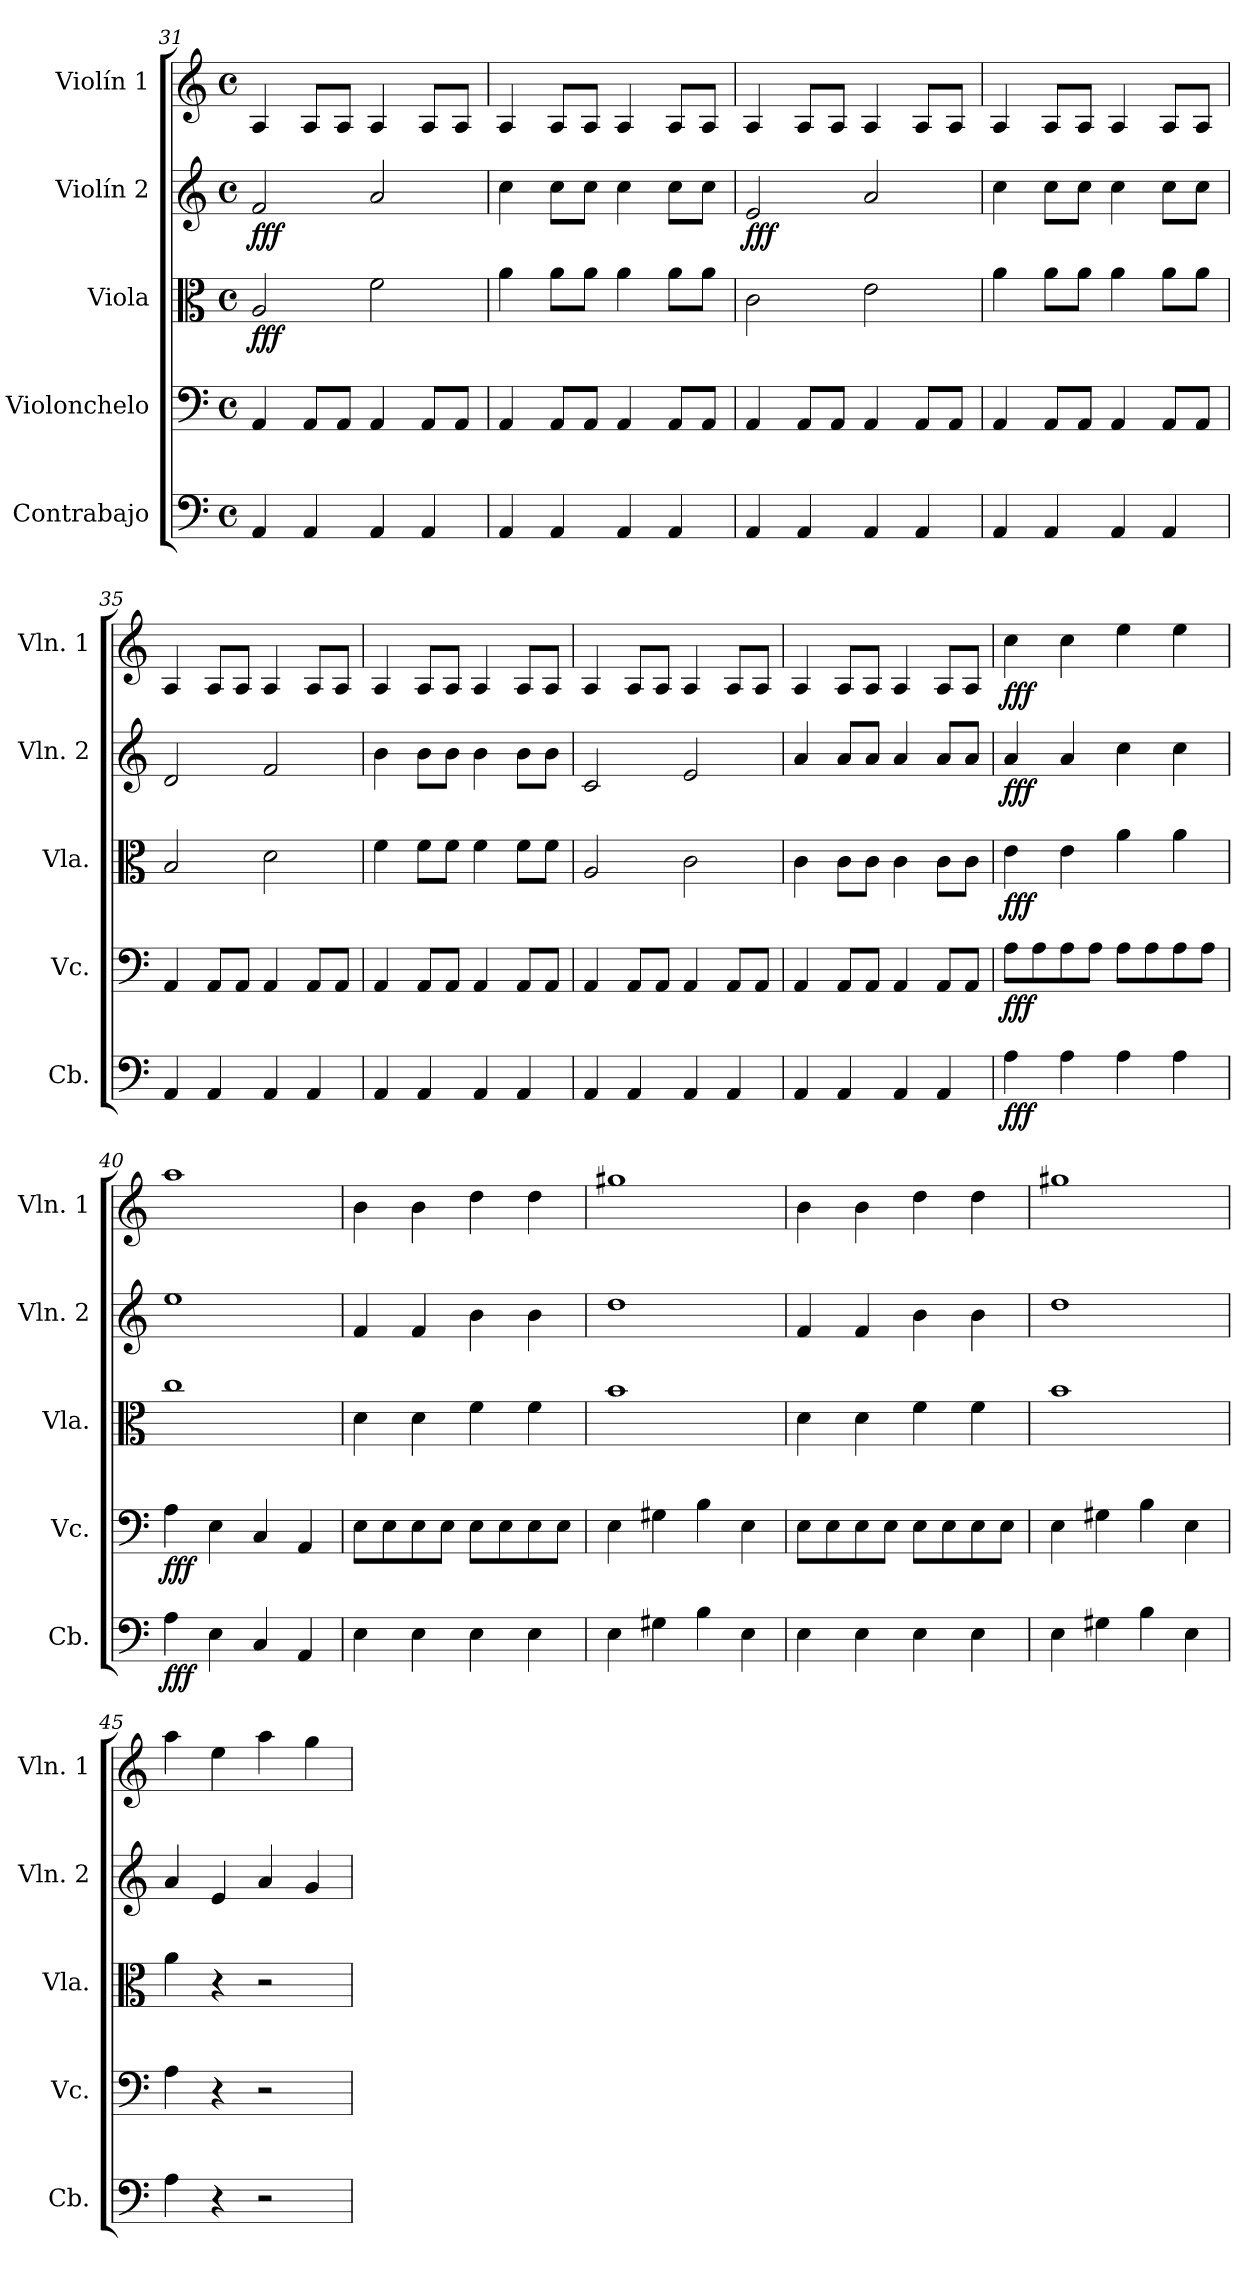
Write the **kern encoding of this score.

**kern	**dynam	**kern	**dynam	**kern	**dynam	**kern	**dynam	**kern	**dynam
*part5	*part5	*part4	*part4	*part3	*part3	*part2	*part2	*part1	*part1
*staff5	*staff5	*staff4	*staff4	*staff3	*staff3	*staff2	*staff2	*staff1	*staff1
*I"Contrabajo	*	*I"Violonchelo	*	*I"Viola	*	*I"Violín 2	*	*I"Violín 1	*
*I'Cb.	*	*I'Vc.	*	*I'Vla.	*	*I'Vln. 2	*	*I'Vln. 1	*
*clefF4	*	*clefF4	*	*clefC3	*	*clefG2	*	*clefG2	*
*ITrd7c12	*	*	*	*	*	*	*	*	*
*k[]	*	*k[]	*	*k[]	*	*k[]	*	*k[]	*
*M4/4	*	*M4/4	*	*M4/4	*	*M4/4	*	*M4/4	*
*met(c)	*	*met(c)	*	*met(c)	*	*met(c)	*	*met(c)	*
=31	=31	=31	=31	=31	=31	=31	=31	=31	=31
!	!	!	!	!	!LO:DY:b	!	!LO:DY:b	!	!
4AAA/	.	4AA/	.	2A/	fff	2f/	fff	4A/	.
4AAA/	.	8AA/L	.	.	.	.	.	8A/L	.
.	.	8AA/J	.	.	.	.	.	8A/J	.
4AAA/	.	4AA/	.	2f\	.	2a/	.	4A/	.
4AAA/	.	8AA/L	.	.	.	.	.	8A/L	.
.	.	8AA/J	.	.	.	.	.	8A/J	.
=32	=32	=32	=32	=32	=32	=32	=32	=32	=32
4AAA/	.	4AA/	.	4a\	.	4cc\	.	4A/	.
4AAA/	.	8AA/L	.	8a\L	.	8cc\L	.	8A/L	.
.	.	8AA/J	.	8a\J	.	8cc\J	.	8A/J	.
4AAA/	.	4AA/	.	4a\	.	4cc\	.	4A/	.
4AAA/	.	8AA/L	.	8a\L	.	8cc\L	.	8A/L	.
.	.	8AA/J	.	8a\J	.	8cc\J	.	8A/J	.
!!LO:LB:g=z
=33	=33	=33	=33	=33	=33	=33	=33	=33	=33
!	!	!	!	!	!	!	!LO:DY:b	!	!
4AAA/	.	4AA/	.	2c\	.	2e/	fff	4A/	.
4AAA/	.	8AA/L	.	.	.	.	.	8A/L	.
.	.	8AA/J	.	.	.	.	.	8A/J	.
4AAA/	.	4AA/	.	2e\	.	2a/	.	4A/	.
4AAA/	.	8AA/L	.	.	.	.	.	8A/L	.
.	.	8AA/J	.	.	.	.	.	8A/J	.
=34	=34	=34	=34	=34	=34	=34	=34	=34	=34
4AAA/	.	4AA/	.	4a\	.	4cc\	.	4A/	.
4AAA/	.	8AA/L	.	8a\L	.	8cc\L	.	8A/L	.
.	.	8AA/J	.	8a\J	.	8cc\J	.	8A/J	.
4AAA/	.	4AA/	.	4a\	.	4cc\	.	4A/	.
4AAA/	.	8AA/L	.	8a\L	.	8cc\L	.	8A/L	.
.	.	8AA/J	.	8a\J	.	8cc\J	.	8A/J	.
=35	=35	=35	=35	=35	=35	=35	=35	=35	=35
4AAA/	.	4AA/	.	2B/	.	2d/	.	4A/	.
4AAA/	.	8AA/L	.	.	.	.	.	8A/L	.
.	.	8AA/J	.	.	.	.	.	8A/J	.
4AAA/	.	4AA/	.	2d\	.	2f/	.	4A/	.
4AAA/	.	8AA/L	.	.	.	.	.	8A/L	.
.	.	8AA/J	.	.	.	.	.	8A/J	.
=36	=36	=36	=36	=36	=36	=36	=36	=36	=36
4AAA/	.	4AA/	.	4f\	.	4b\	.	4A/	.
4AAA/	.	8AA/L	.	8f\L	.	8b\L	.	8A/L	.
.	.	8AA/J	.	8f\J	.	8b\J	.	8A/J	.
4AAA/	.	4AA/	.	4f\	.	4b\	.	4A/	.
4AAA/	.	8AA/L	.	8f\L	.	8b\L	.	8A/L	.
.	.	8AA/J	.	8f\J	.	8b\J	.	8A/J	.
=37	=37	=37	=37	=37	=37	=37	=37	=37	=37
4AAA/	.	4AA/	.	2A/	.	2c/	.	4A/	.
4AAA/	.	8AA/L	.	.	.	.	.	8A/L	.
.	.	8AA/J	.	.	.	.	.	8A/J	.
4AAA/	.	4AA/	.	2c\	.	2e/	.	4A/	.
4AAA/	.	8AA/L	.	.	.	.	.	8A/L	.
.	.	8AA/J	.	.	.	.	.	8A/J	.
!!LO:PB:g=z
=38	=38	=38	=38	=38	=38	=38	=38	=38	=38
4AAA/	.	4AA/	.	4c\	.	4a/	.	4A/	.
4AAA/	.	8AA/L	.	8c\L	.	8a/L	.	8A/L	.
.	.	8AA/J	.	8c\J	.	8a/J	.	8A/J	.
4AAA/	.	4AA/	.	4c\	.	4a/	.	4A/	.
4AAA/	.	8AA/L	.	8c\L	.	8a/L	.	8A/L	.
.	.	8AA/J	.	8c\J	.	8a/J	.	8A/J	.
=39	=39	=39	=39	=39	=39	=39	=39	=39	=39
!	!LO:DY:b	!	!LO:DY:b	!	!LO:DY:b	!	!LO:DY:b	!	!LO:DY:b
4AA\	fff	8A\L	fff	4e\	fff	4a/	fff	4cc\	fff
.	.	8A\	.	.	.	.	.	.	.
4AA\	.	8A\	.	4e\	.	4a/	.	4cc\	.
.	.	8A\J	.	.	.	.	.	.	.
4AA\	.	8A\L	.	4a\	.	4cc\	.	4ee\	.
.	.	8A\	.	.	.	.	.	.	.
4AA\	.	8A\	.	4a\	.	4cc\	.	4ee\	.
.	.	8A\J	.	.	.	.	.	.	.
=40	=40	=40	=40	=40	=40	=40	=40	=40	=40
!	!LO:DY:b	!	!LO:DY:b	!	!	!	!	!	!
4AA\	fff	4A\	fff	1cc	.	1ee	.	1aa	.
4EE\	.	4E\	.	.	.	.	.	.	.
4CC/	.	4C/	.	.	.	.	.	.	.
4AAA/	.	4AA/	.	.	.	.	.	.	.
=41	=41	=41	=41	=41	=41	=41	=41	=41	=41
4EE\	.	8E\L	.	4d\	.	4f/	.	4b\	.
.	.	8E\	.	.	.	.	.	.	.
4EE\	.	8E\	.	4d\	.	4f/	.	4b\	.
.	.	8E\J	.	.	.	.	.	.	.
4EE\	.	8E\L	.	4f\	.	4b\	.	4dd\	.
.	.	8E\	.	.	.	.	.	.	.
4EE\	.	8E\	.	4f\	.	4b\	.	4dd\	.
.	.	8E\J	.	.	.	.	.	.	.
=42	=42	=42	=42	=42	=42	=42	=42	=42	=42
4EE\	.	4E\	.	1b	.	1dd	.	1gg#X	.
4GG#X\	.	4G#X\	.	.	.	.	.	.	.
4BB\	.	4B\	.	.	.	.	.	.	.
4EE\	.	4E\	.	.	.	.	.	.	.
=43	=43	=43	=43	=43	=43	=43	=43	=43	=43
4EE\	.	8E\L	.	4d\	.	4f/	.	4b\	.
.	.	8E\	.	.	.	.	.	.	.
4EE\	.	8E\	.	4d\	.	4f/	.	4b\	.
.	.	8E\J	.	.	.	.	.	.	.
4EE\	.	8E\L	.	4f\	.	4b\	.	4dd\	.
.	.	8E\	.	.	.	.	.	.	.
4EE\	.	8E\	.	4f\	.	4b\	.	4dd\	.
.	.	8E\J	.	.	.	.	.	.	.
!!LO:LB:g=z
=44	=44	=44	=44	=44	=44	=44	=44	=44	=44
4EE\	.	4E\	.	1b	.	1dd	.	1gg#X	.
4GG#X\	.	4G#X\	.	.	.	.	.	.	.
4BB\	.	4B\	.	.	.	.	.	.	.
4EE\	.	4E\	.	.	.	.	.	.	.
=45	=45	=45	=45	=45	=45	=45	=45	=45	=45
4AA\	.	4A\	.	4a\	.	4a/	.	4aa\	.
4r	.	4r	.	4r	.	4e/	.	4ee\	.
2r	.	2r	.	2r	.	4a/	.	4aa\	.
.	.	.	.	.	.	4g/	.	4gg\	.
=	=	=	=	=	=	=	=	=	=
*-	*-	*-	*-	*-	*-	*-	*-	*-	*-
